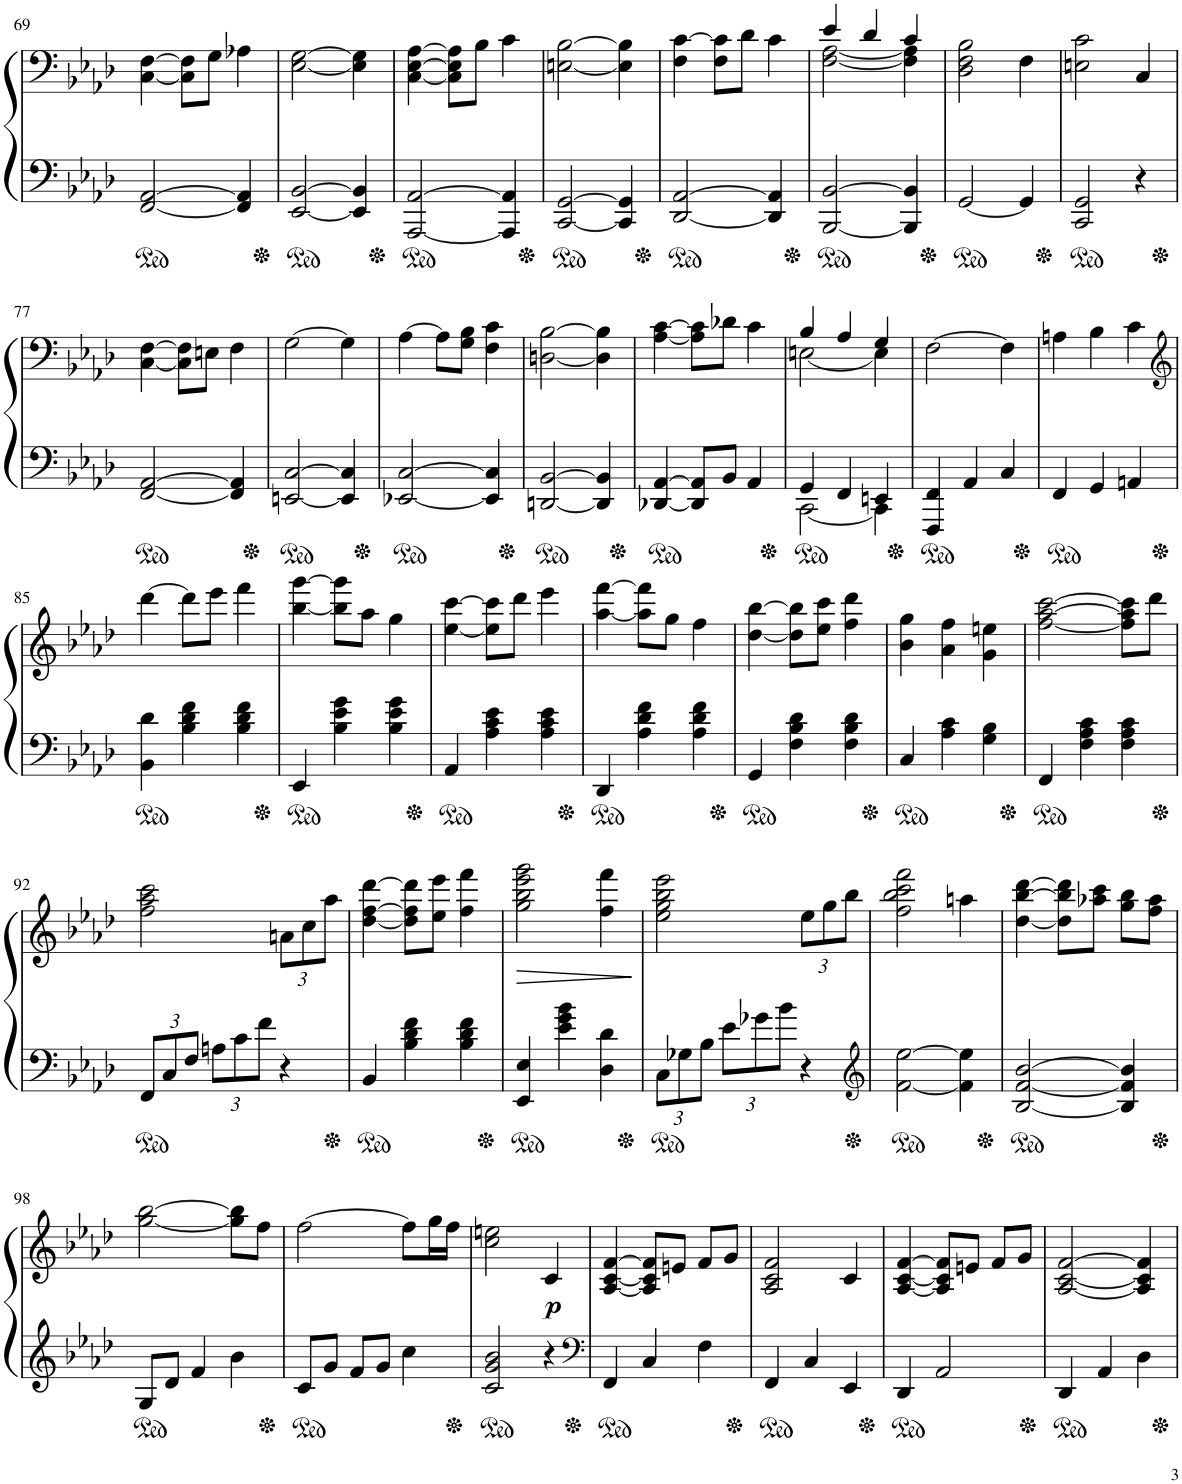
**kern	**kern	**dynam
*part1	*part1	*part1
*staff2	*staff1	*staff1/2
*I"Piano	*	*
*I'Pno.	*	*
!!LO:PB:g=z
*clefF4	*clefF4	*
*k[b-e-a-d-]	*k[b-e-a-d-]	*
*M3/4	*M3/4	*
=69	=69	=69
[2FF/ [2AA-/	[4C\ [4F\	.
.	8C\] 8F\]L	.
.	8G\J	.
4FF/] 4AA-/]	4A-X\	.
=70	=70	=70
[2EE-/ [2BB-/	[2E-\ [2G\	.
4EE-/] 4BB-/]	4E-\] 4G\]	.
=71	=71	=71
[2AAA-/ [2AA-/	[4C\ [4E-\ [4A-\	.
.	8C\] 8E-\] 8A-\]L	.
.	8B-\J	.
4AAA-/] 4AA-/]	4c\	.
=72	=72	=72
[2CC/ [2GG/	[2En\ [2B-\	.
4CC/] 4GG/]	4E\] 4B-\]	.
=73	=73	=73
[2DD-/ [2AA-/	4F\ [4c\	.
.	8F\ 8c\]L	.
.	8d-\J	.
4DD-/] 4AA-/]	4c\	.
=74	=74	=74
*	*^	*
[2BBB-/ [2BB-/	[2F\ [<2A-\	4e-/	.
.	.	4d-/	.
4BBB-/] 4BB-/]	4F\] 4A-\]	4c/	.
*	*v	*v	*
=75	=75	=75
[2GG/	2D-\ 2F\ 2B-\	.
4GG/]	4F\	.
=76	=76	=76
2CC/ 2GG/	2En\ 2c\	.
4r	4C/	.
!!LO:LB:g=z
=77	=77	=77
[2FF/ [2AA-/	[4C\ [4F\	.
.	8C\] 8F\]L	.
.	8En\J	.
4FF/] 4AA-/]	4F\	.
=78	=78	=78
[2EEn/ [2C/	[2G\	.
4EE/] 4C/]	4G\]	.
=79	=79	=79
[2EE-X/ [2C/	[4A-\	.
.	8A-\L]	.
.	8G\ 8B-\J	.
4EE-/] 4C/]	4F\ 4c\	.
=80	=80	=80
[2DDn/ [2BB-/	[2Dn\ [2B-\	.
4DD/] 4BB-/]	4D\] 4B-\]	.
=81	=81	=81
[4DD-X/ [4AA-/	[4A-\ [4c\	.
8DD-/] 8AA-/]L	8A-\] 8c\]L	.
8BB-/J	8d-X\J	.
4AA-/	4c\	.
=82	=82	=82
*^	*^	*
[<2CC\	4GG/	[<2En\	4B-/	.
.	4FF/	.	4A-/	.
4CC\]	4EEn/	4E\]	4G/	.
*v	*v	*	*	*
*	*v	*v	*
=83	=83	=83
4FFF/ 4FF/	[2F\	.
4AA-/	.	.
4C/	4F\]	.
=84	=84	=84
4FF/	4An\	.
4GG/	4B-\	.
4AAn/	4c\	.
!!LO:LB:g=z
=85	=85	=85
*	*clefG2	*
4BB-\ 4d-\	[4ddd-\	.
4B-\ 4d-\ 4f\	8ddd-\L]	.
.	8eee-\J	.
4B-\ 4d-\ 4f\	4fff\	.
=86	=86	=86
4EE-/	[4bb-\ [4ggg\	.
4B-\ 4e-\ 4g\	8bb-\] 8ggg\]L	.
.	8aa-\J	.
4B-\ 4e-\ 4g\	4gg\	.
=87	=87	=87
4AA-/	[4ee-\ [4ccc\	.
4A-\ 4c\ 4e-\	8ee-\] 8ccc\]L	.
.	8ddd-\J	.
4A-\ 4c\ 4e-\	4eee-\	.
=88	=88	=88
4DD-/	[4aa-\ [4fff\	.
4A-\ 4d-\ 4f\	8aa-\] 8fff\]L	.
.	8gg\J	.
4A-\ 4d-\ 4f\	4ff\	.
=89	=89	=89
4GG/	[4dd-\ [4bb-\	.
4F\ 4B-\ 4d-\	8dd-\] 8bb-\]L	.
.	8ee-\ 8ccc\J	.
4F\ 4B-\ 4d-\	4ff\ 4ddd-\	.
=90	=90	=90
4C/	4b-\ 4gg\	.
4A-\ 4c\	4a-\ 4ff\	.
4G\ 4B-\	4g\ 4een\	.
=91	=91	=91
4FF/	[2ff\ [2aa-\ [2ccc\	.
4F\ 4A-\ 4c\	.	.
4F\ 4A-\ 4c\	8ff\] 8aa-\] 8ccc\]L	.
.	8ddd-\J	.
!!LO:LB:g=z
=92	=92	=92
*Xbrackettup	*	*
12FF/L	2ff\ 2aa-\ 2ccc\	.
12C/	.	.
12F/J	.	.
12An\L	.	.
12c\	.	.
12f\J	.	.
*	*Xbrackettup	*
4r	12an\L	.
.	12cc\	.
.	12aa-\J	.
=93	=93	=93
4BB-/	[4dd-\ [4ff\ [4ddd-\	.
4B-\ 4d-\ 4f\	8dd-\] 8ff\] 8ddd-\]L	.
.	8ee-\ 8eee-\J	.
4B-\ 4d-\ 4f\	4ff\ 4fff\	.
=94	=94	=94
!	!	!LO:HP:b
4EE-/ 4E-/	2gg\ 2bb-\ 2eee-\ 2ggg\	>
4e-\ 4g\ 4b-\	.	.
4D-\ 4d-\	4ff\ 4fff\	.
.	.	]
=95	=95	=95
12C\L	2ee-\ 2gg\ 2bb-\ 2eee-\	.
12G-X\	.	.
12B-\J	.	.
12e-\L	.	.
12g-X\	.	.
12b-\J	.	.
4r	12ee-\L	.
.	12gg\	.
.	12bb-\J	.
=96	=96	=96
*clefG2	*	*
[2f\ [2ee-\	2ff\ 2bb-\ 2ccc\ 2fff\	.
4f\] 4ee-\]	4aan\	.
=97	=97	=97
[2B-/ [2f/ [2b-/	[4dd-\ [4bb-\ [4ddd-\	.
.	8dd-\] 8bb-\] 8ddd-\]L	.
.	8aa-X\ 8ccc\J	.
4B-/] 4f/] 4b-/]	8gg\ 8bb-\L	.
.	8ff\ 8aa-\J	.
!!LO:LB:g=z
=98	=98	=98
8G/L	[2gg\ [2bb-\	.
8d-/J	.	.
4f/	.	.
4b-\	8gg\] 8bb-\]L	.
.	8ff\J	.
=99	=99	=99
8c/L	[2ff\	.
8g/J	.	.
8f/L	.	.
8g/J	.	.
4cc\	8ff\L]	.
.	16gg\L	.
.	16ff\JJ	.
=100	=100	=100
2c/ 2g/ 2b-/	2cc\ 2een\	.
!	!	!LO:DY:b
4r	4c/	p
=101	=101	=101
*clefF4	*	*
4FF/	[4A-/ [4c/ [4f/	.
4C/	8A-/] 8c/] 8f/]L	.
.	8en/J	.
4F\	8f/L	.
.	8g/J	.
=102	=102	=102
4FF/	2A-/ 2c/ 2f/	.
4C/	.	.
4EE-/	4c/	.
=103	=103	=103
4DD-/	[4A-/ [4c/ [4f/	.
2AA-/	8A-/] 8c/] 8f/]L	.
.	8en/J	.
.	8f/L	.
.	8g/J	.
=104	=104	=104
4DD-/	[2A-/ [2c/ [2f/	.
4AA-/	.	.
4D-\	4A-/] 4c/] 4f/]	.
=	=	=
*-	*-	*-
